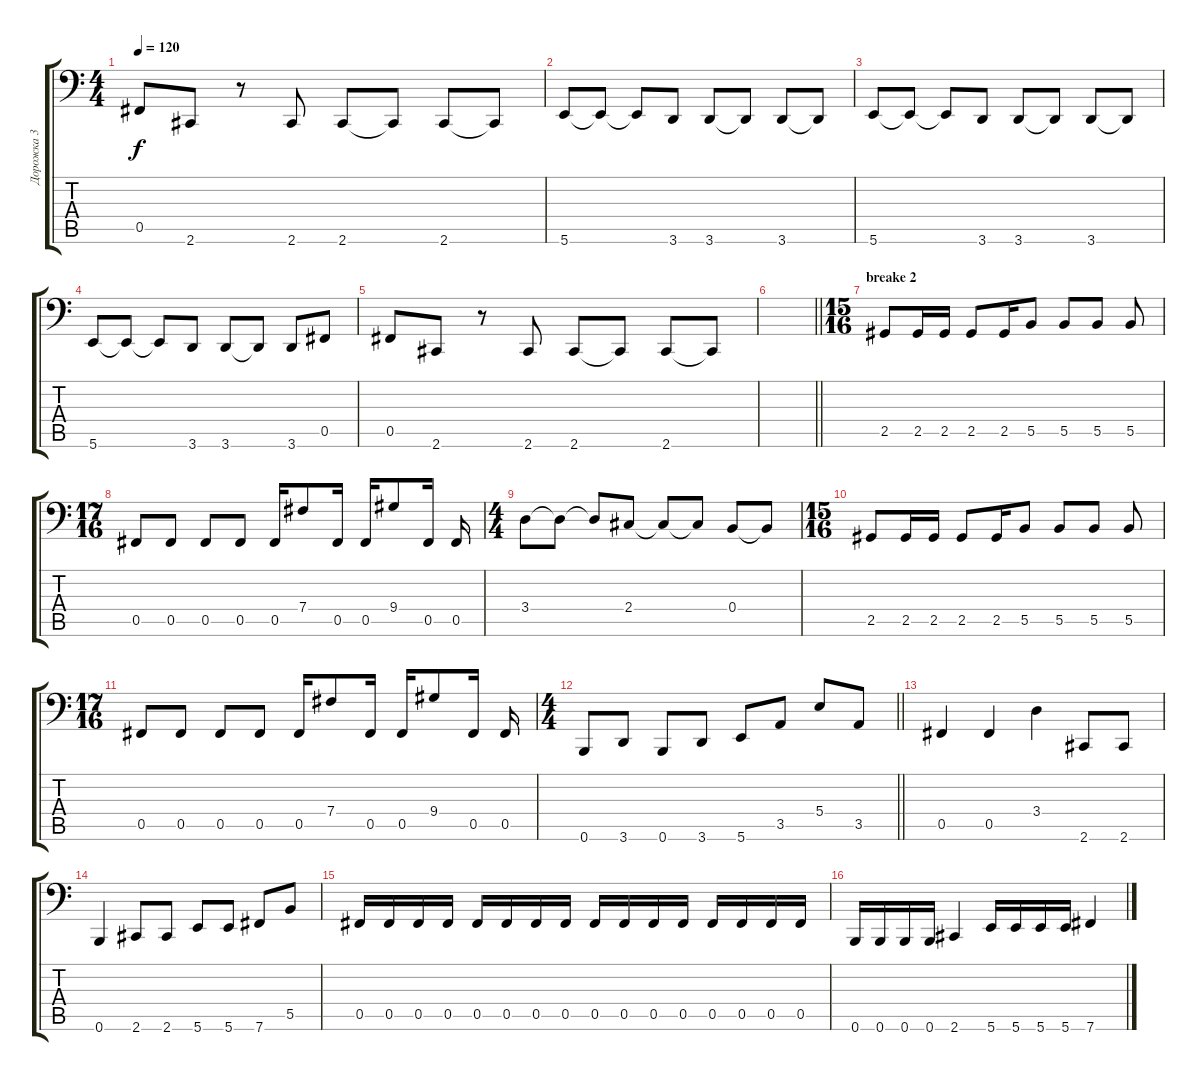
\track ("Дорожка 3" "Дорожка 3") {instrument electricbassfinger}
\staff {score tabs}
\tuning (Db3 Ab2 E2 B1 Gb1 B0) {hide}
\ts (4 4)
\tempo 120
\clef f4
\ks c
0.5.8{dy f} 2.6.8 r.8 2.6.8 2.6.8 2.6{t}.8 2.6.8 2.6{t}.8 |
5.6.8 5.6{t}.8 5.6{t}.8 3.6.8 3.6.8 3.6{t}.8 3.6.8 3.6{t}.8 |
5.6.8 5.6{t}.8 5.6{t}.8 3.6.8 3.6.8 3.6{t}.8 3.6.8 3.6{t}.8 |
5.6.8 5.6{t}.8 5.6{t}.8 3.6.8 3.6.8 3.6{t}.8 3.6.8 0.5.8 |
0.5.8 2.6.8 r.8 2.6.8 2.6.8 2.6{t}.8 2.6.8 2.6{t}.8 |
\barLineRight lightlight
|
\ts (15 16)
\section ("" "breake 2")
2.5.8 2.5.16 2.5.16 2.5.8 2.5.16 5.5.8 5.5.8 5.5.8 5.5.8 |
\ts (17 16)
0.5.8 0.5.8 0.5.8 0.5.8 0.5.16 7.4.8 0.5.16 0.5.16 9.4.8 0.5.16 0.5.16 |
\ts (4 4)
3.4.8 3.4{t}.8 3.4{t}.8 2.4.8 2.4{t}.8 2.4{t}.8 0.4.8 0.4{t}.8 |
\ts (15 16)
2.5.8 2.5.16 2.5.16 2.5.8 2.5.16 5.5.8 5.5.8 5.5.8 5.5.8 |
\ts (17 16)
0.5.8 0.5.8 0.5.8 0.5.8 0.5.16 7.4.8 0.5.16 0.5.16 9.4.8 0.5.16 0.5.16 |
\ts (4 4)
\barLineRight lightlight
0.6.8 3.6.8 0.6.8 3.6.8 5.6.8 3.5.8 5.4.8 3.5.8 |
\section ("" " ")
0.5.4 0.5.4 3.4.4 2.6.8 2.6.8 |
0.6.4 2.6.8 2.6.8 5.6.8 5.6.8 7.6.8 5.5.8 |
0.5.16 0.5.16 0.5.16 0.5.16 0.5.16 0.5.16 0.5.16 0.5.16 0.5.16 0.5.16 0.5.16 0.5.16 0.5.16 0.5.16 0.5.16 0.5.16 |
0.6.16 0.6.16 0.6.16 0.6.16 2.6.4 5.6.16 5.6.16 5.6.16 5.6.16 7.6.4
